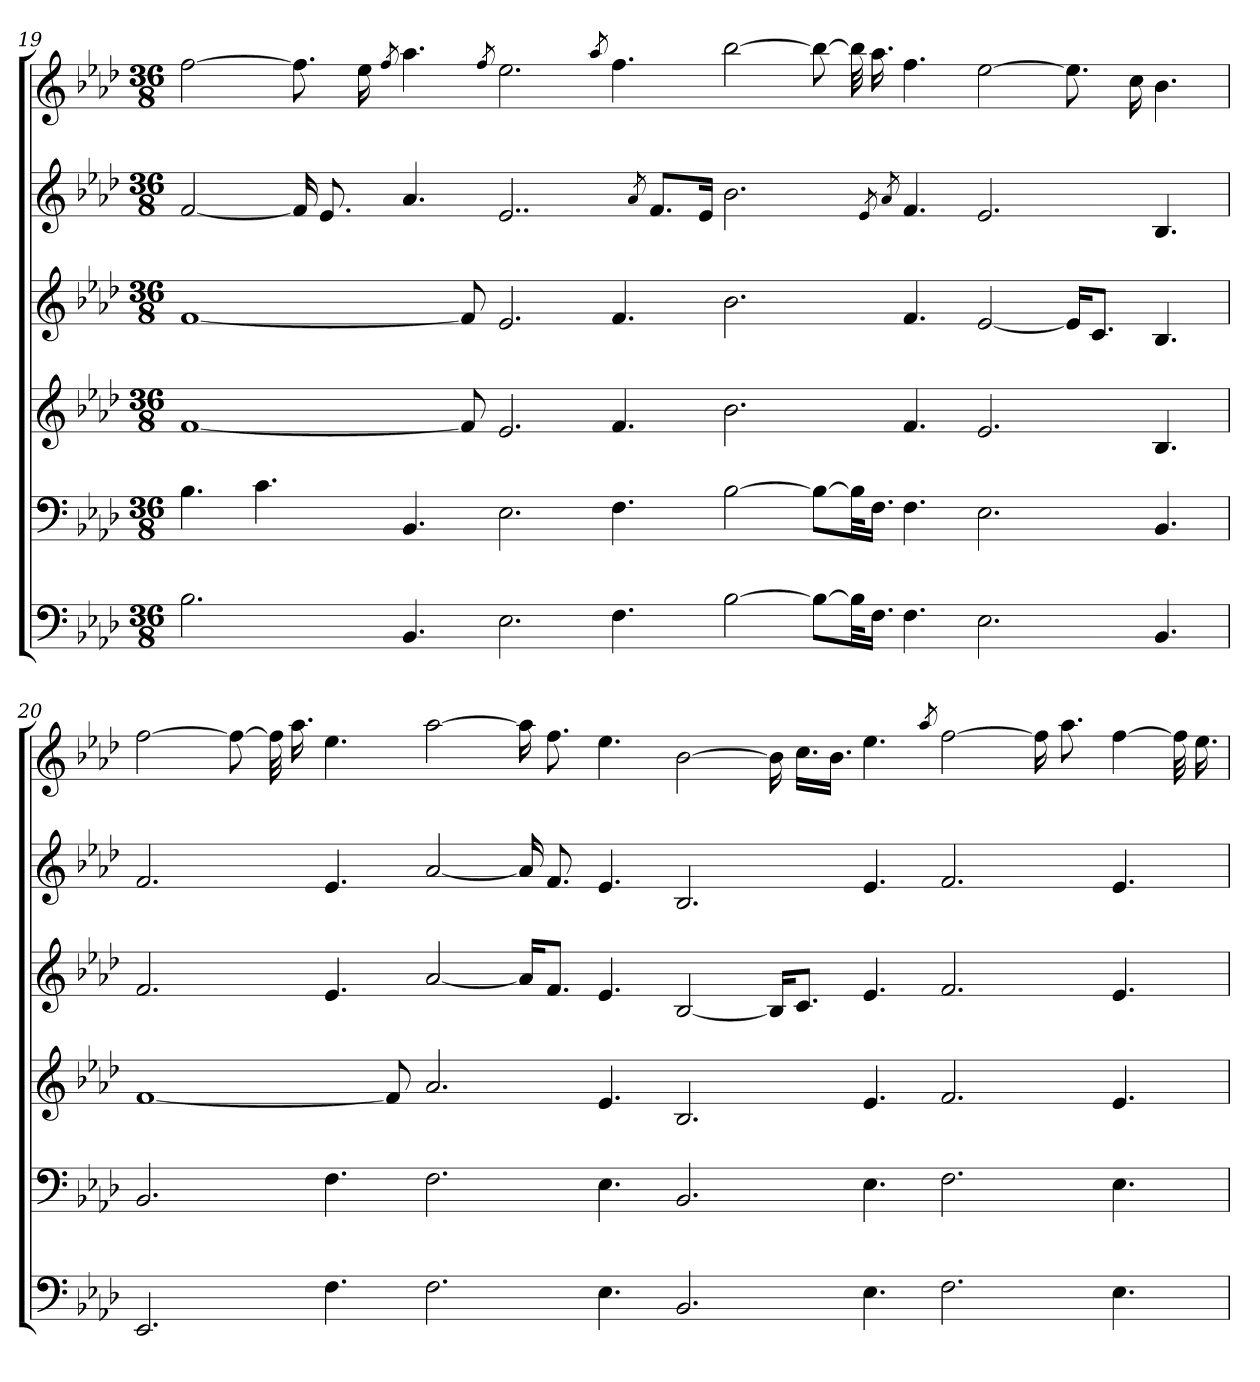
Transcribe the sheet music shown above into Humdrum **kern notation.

**kern	**kern	**kern	**kern	**kern	**kern
*part6	*part5	*part4	*part3	*part2	*part1
*staff6	*staff5	*staff4	*staff3	*staff2	*staff1
*clefF4	*clefF4	*clefG2	*clefG2	*clefG2	*clefG2
*k[b-e-a-d-]	*k[b-e-a-d-]	*k[b-e-a-d-]	*k[b-e-a-d-]	*k[b-e-a-d-]	*k[b-e-a-d-]
*M36/8	*M36/8	*M36/8	*M36/8	*M36/8	*M36/8
=19	=19	=19	=19	=19	=19
2.B-	4.B-	[1f	[1f	[2f	[2ff
.	4.c	.	.	.	.
.	.	.	.	16f]	8.ff]
.	.	.	.	8.e-	.
.	.	.	.	.	16ee-
.	.	.	.	.	8qff
4.BB-	4.BB-	.	.	4.a-	4.aa-
.	.	8f]	8f]	.	.
.	.	.	.	.	8qff
2.E-	2.E-	2.e-	2.e-	2..e-	2.ee-
.	.	.	.	.	8qaa-
4.F	4.F	4.f	4.f	.	4.ff
.	.	.	.	8qa-	.
.	.	.	.	8.f/L	.
.	.	.	.	16e-/Jk	.
[2B-	[2B-	2.b-	2.b-	2.b-	[2bb-
8B-\L_	8B-\L_	.	.	.	8bb-_
32B-\KL]	32B-\KL]	.	.	.	32bb-]
16.F\JJ	16.F\JJ	.	.	.	16.aa-
.	.	.	.	8qe-	.
.	.	.	.	8qa-	.
4.F	4.F	4.f	4.f	4.f	4.ff
2.E-	2.E-	2.e-	[2e-	2.e-	[2ee-
.	.	.	16e-/KL]	.	8.ee-]
.	.	.	8.c/J	.	.
.	.	.	.	.	16cc
4.BB-	4.BB-	4.B-	4.B-	4.B-	4.b-
=20	=20	=20	=20	=20	=20
2.EE-	2.BB-	[1f	2.f	2.f	[2ff
.	.	.	.	.	8ff_
.	.	.	.	.	32ff]
.	.	.	.	.	16.aa-
4.F	4.F	.	4.e-	4.e-	4.ee-
.	.	8f]	.	.	.
2.F	2.F	2.a-	[2a-	[2a-	[2aa-
.	.	.	16a-/KL]	16a-]	16aa-]
.	.	.	8.f/J	8.f	8.ff
4.E-	4.E-	4.e-	4.e-	4.e-	4.ee-
2.BB-	2.BB-	2.B-	[2B-	2.B-	[2b-
.	.	.	16B-/KL]	.	16b-]
.	.	.	8.c/J	.	16.cc\LL
.	.	.	.	.	16.b-\JJ
4.E-	4.E-	4.e-	4.e-	4.e-	4.ee-
.	.	.	.	.	8qaa-
2.F	2.F	2.f	2.f	2.f	[2ff
.	.	.	.	.	16ff]
.	.	.	.	.	8.aa-
4.E-	4.E-	4.e-	4.e-	4.e-	[4ff
.	.	.	.	.	32ff]
.	.	.	.	.	16.ee-
=	=	=	=	=	=
*-	*-	*-	*-	*-	*-
